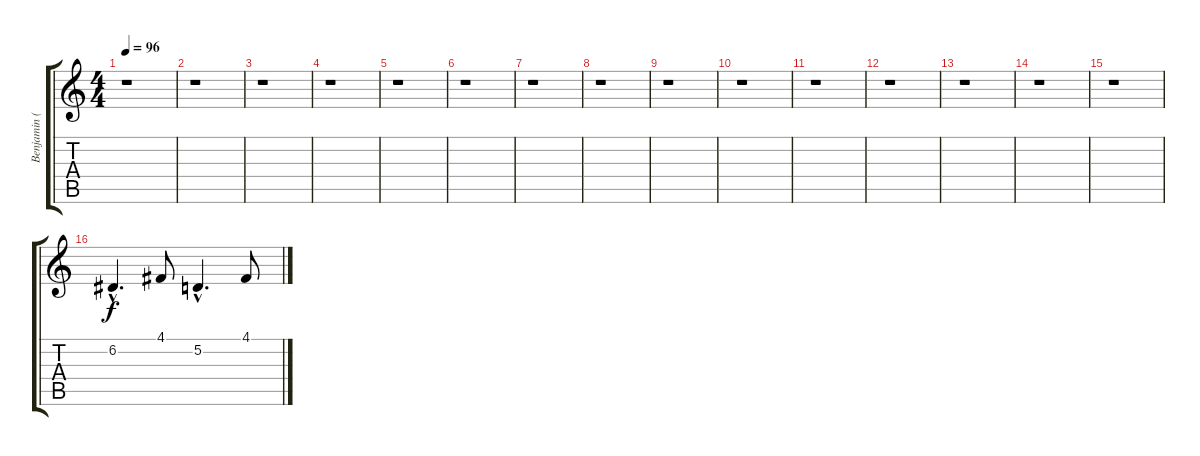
\track ("Benjamin (KeybMid)" "Benjamin (") {instrument churchorgan}
\staff {score tabs}
\tuning (D4 A3 F3 C3 G2 D2) {hide}
\ts (4 4)
\tempo 96
\clef g2
\ks c
r.1{dy f} |
r.1 |
r.1 |
r.1 |
r.1 |
r.1 |
r.1 |
r.1 |
r.1 |
r.1 |
r.1 |
r.1 |
r.1 |
r.1 |
r.1 |
6.2{hac}.4{d} 4.1.8 5.2{hac}.4{d} 4.1.8
